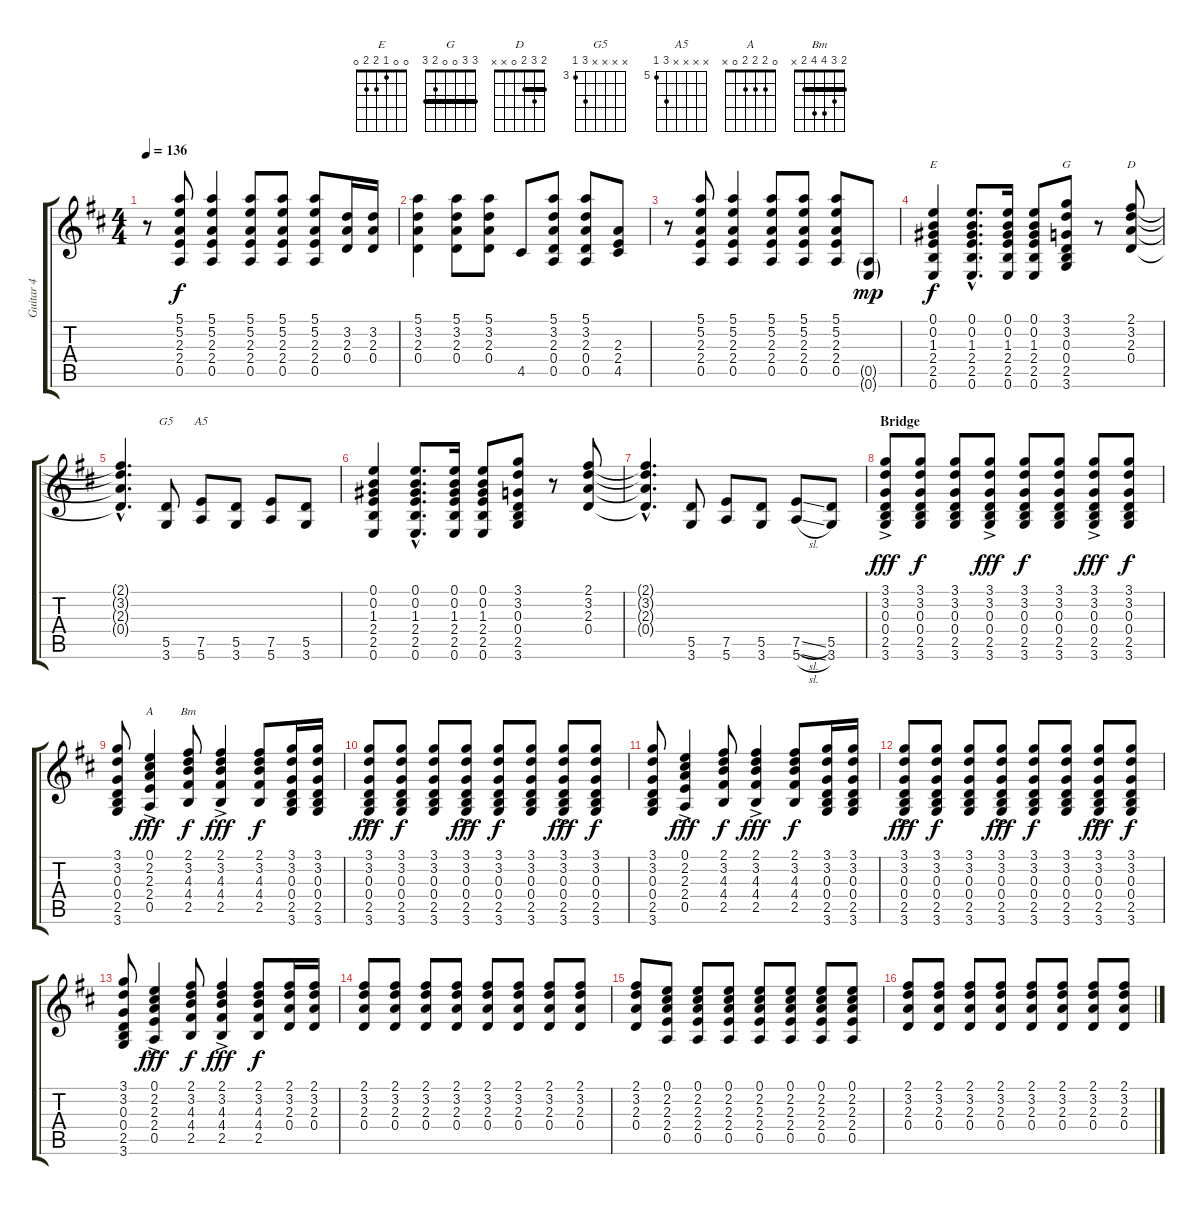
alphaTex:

\track ("Guitar 4" "Guitar 4") {instrument distortionguitar}
\staff {score tabs}
\tuning (E4 B3 G3 D3 A2 E2) {hide}
\chord ("E" 0 0 1 2 2 0)
\chord ("G" 3 3 0 0 2 3) {barre 3}
\chord ("D" 2 3 2 0 x x) {barre 2}
\chord ("G5" x x x x 5 3) {firstfret 3}
\chord ("A5" x x x x 7 5) {firstfret 5}
\chord ("A" 0 2 2 2 0 x)
\chord ("Bm" 2 3 4 4 2 x) {barre 2}
\ts (4 4)
\tempo 136
\clef g2
\ks d
r.8{dy f} (5.1 5.2 2.3 2.4 0.5).8 (5.1 5.2 2.3 2.4 0.5).4 (5.1 5.2 2.3 2.4 0.5).8 (5.1 5.2 2.3 2.4 0.5).8 (5.1 5.2 2.3 2.4 0.5).8 (3.2 2.3 0.4).16 (3.2 2.3 0.4).16 |
(5.1 3.2 2.3 0.4).4 (5.1 3.2 2.3 0.4).8 (5.1 3.2 2.3 0.4).8 4.5.8 (5.1 3.2 2.3 0.4 0.5).8 (5.1 3.2 2.3 0.4 0.5).8 (2.3 2.4 4.5).8 |
r.8 (5.1 5.2 2.3 2.4 0.5).8 (5.1 5.2 2.3 2.4 0.5).4 (5.1 5.2 2.3 2.4 0.5).8 (5.1 5.2 2.3 2.4 0.5).8 (5.1 5.2 2.3 2.4 0.5).8 (0.5{g} 0.6{g}).8{dy mp} |
(0.1 0.2 1.3 2.4 2.5 0.6).4{ch "E" dy f} (0.1{hac} 0.2{hac} 1.3{hac} 2.4{hac} 2.5{hac} 0.6{hac}).8{d} (0.1 0.2 1.3 2.4 2.5 0.6).16 (0.1 0.2 1.3 2.4 2.5 0.6).8 (3.1 3.2 0.3 0.4 2.5 3.6).8{ch "G"} r.8 (2.1 3.2 2.3 0.4).8{ch "D"} |
(2.1{hac t} 3.2{hac t} 2.3{hac t} 0.4{hac t}).4{d} (5.5 3.6).8{ch "G5"} (7.5 5.6).8{ch "A5"} (5.5 3.6).8 (7.5 5.6).8 (5.5 3.6).8 |
(0.1 0.2 1.3 2.4 2.5 0.6).4 (0.1{hac} 0.2{hac} 1.3{hac} 2.4{hac} 2.5{hac} 0.6{hac}).8{d} (0.1 0.2 1.3 2.4 2.5 0.6).16 (0.1 0.2 1.3 2.4 2.5 0.6).8 (3.1 3.2 0.3 0.4 2.5 3.6).8 r.8 (2.1 3.2 2.3 0.4).8 |
(2.1{hac t} 3.2{hac t} 2.3{hac t} 0.4{hac t}).4{d} (5.5 3.6).8 (7.5 5.6).8 (5.5 3.6).8 (7.5{sl} 5.6{sl}).8 (5.5 3.6).8 |
\section ("" "Bridge")
(3.1{ac} 3.2{ac} 0.3{ac} 0.4{ac} 2.5{ac} 3.6{ac}).8{dy fff} (3.1 3.2 0.3 0.4 2.5 3.6).8{dy f} (3.1 3.2 0.3 0.4 2.5 3.6).8 (3.1{ac} 3.2{ac} 0.3{ac} 0.4{ac} 2.5{ac} 3.6{ac}).8{dy fff} (3.1 3.2 0.3 0.4 2.5 3.6).8{dy f} (3.1 3.2 0.3 0.4 2.5 3.6).8 (3.1{ac} 3.2{ac} 0.3{ac} 0.4{ac} 2.5{ac} 3.6{ac}).8{dy fff} (3.1 3.2 0.3 0.4 2.5 3.6).8{dy f} |
(3.1 3.2 0.3 0.4 2.5 3.6).8 (0.1{ac} 2.2{ac} 2.3{ac} 2.4{ac} 0.5{ac}).4{ch "A" dy fff} (2.1 3.2 4.3 4.4 2.5).8{ch "Bm" dy f} (2.1{ac} 3.2{ac} 4.3{ac} 4.4{ac} 2.5{ac}).4{dy fff} (2.1 3.2 4.3 4.4 2.5).8{dy f} (3.1 3.2 0.3 0.4 2.5 3.6).16 (3.1 3.2 0.3 0.4 2.5 3.6).16 |
(3.1{ac} 3.2{ac} 0.3{ac} 0.4{ac} 2.5{ac} 3.6{ac}).8{dy fff} (3.1 3.2 0.3 0.4 2.5 3.6).8{dy f} (3.1 3.2 0.3 0.4 2.5 3.6).8 (3.1{ac} 3.2{ac} 0.3{ac} 0.4{ac} 2.5{ac} 3.6{ac}).8{dy fff} (3.1 3.2 0.3 0.4 2.5 3.6).8{dy f} (3.1 3.2 0.3 0.4 2.5 3.6).8 (3.1{ac} 3.2{ac} 0.3{ac} 0.4{ac} 2.5{ac} 3.6{ac}).8{dy fff} (3.1 3.2 0.3 0.4 2.5 3.6).8{dy f} |
(3.1 3.2 0.3 0.4 2.5 3.6).8 (0.1{ac} 2.2{ac} 2.3{ac} 2.4{ac} 0.5{ac}).4{dy fff} (2.1 3.2 4.3 4.4 2.5).8{dy f} (2.1{ac} 3.2{ac} 4.3{ac} 4.4{ac} 2.5{ac}).4{dy fff} (2.1 3.2 4.3 4.4 2.5).8{dy f} (3.1 3.2 0.3 0.4 2.5 3.6).16 (3.1 3.2 0.3 0.4 2.5 3.6).16 |
(3.1{ac} 3.2{ac} 0.3{ac} 0.4{ac} 2.5{ac} 3.6{ac}).8{dy fff} (3.1 3.2 0.3 0.4 2.5 3.6).8{dy f} (3.1 3.2 0.3 0.4 2.5 3.6).8 (3.1{ac} 3.2{ac} 0.3{ac} 0.4{ac} 2.5{ac} 3.6{ac}).8{dy fff} (3.1 3.2 0.3 0.4 2.5 3.6).8{dy f} (3.1 3.2 0.3 0.4 2.5 3.6).8 (3.1{ac} 3.2{ac} 0.3{ac} 0.4{ac} 2.5{ac} 3.6{ac}).8{dy fff} (3.1 3.2 0.3 0.4 2.5 3.6).8{dy f} |
(3.1 3.2 0.3 0.4 2.5 3.6).8 (0.1{ac} 2.2{ac} 2.3{ac} 2.4{ac} 0.5{ac}).4{dy fff} (2.1 3.2 4.3 4.4 2.5).8{dy f} (2.1{ac} 3.2{ac} 4.3{ac} 4.4{ac} 2.5{ac}).4{dy fff} (2.1 3.2 4.3 4.4 2.5).8{dy f} (2.1 3.2 2.3 0.4).16 (2.1 3.2 2.3 0.4).16 |
(2.1 3.2 2.3 0.4).8 (2.1 3.2 2.3 0.4).8 (2.1 3.2 2.3 0.4).8 (2.1 3.2 2.3 0.4).8 (2.1 3.2 2.3 0.4).8 (2.1 3.2 2.3 0.4).8 (2.1 3.2 2.3 0.4).8 (2.1 3.2 2.3 0.4).8 |
(2.1 3.2 2.3 0.4).8 (0.1 2.2 2.3 2.4 0.5).8 (0.1 2.2 2.3 2.4 0.5).8 (0.1 2.2 2.3 2.4 0.5).8 (0.1 2.2 2.3 2.4 0.5).8 (0.1 2.2 2.3 2.4 0.5).8 (0.1 2.2 2.3 2.4 0.5).8 (0.1 2.2 2.3 2.4 0.5).8 |
(2.1 3.2 2.3 0.4).8 (2.1 3.2 2.3 0.4).8 (2.1 3.2 2.3 0.4).8 (2.1 3.2 2.3 0.4).8 (2.1 3.2 2.3 0.4).8 (2.1 3.2 2.3 0.4).8 (2.1 3.2 2.3 0.4).8 (2.1 3.2 2.3 0.4).8
